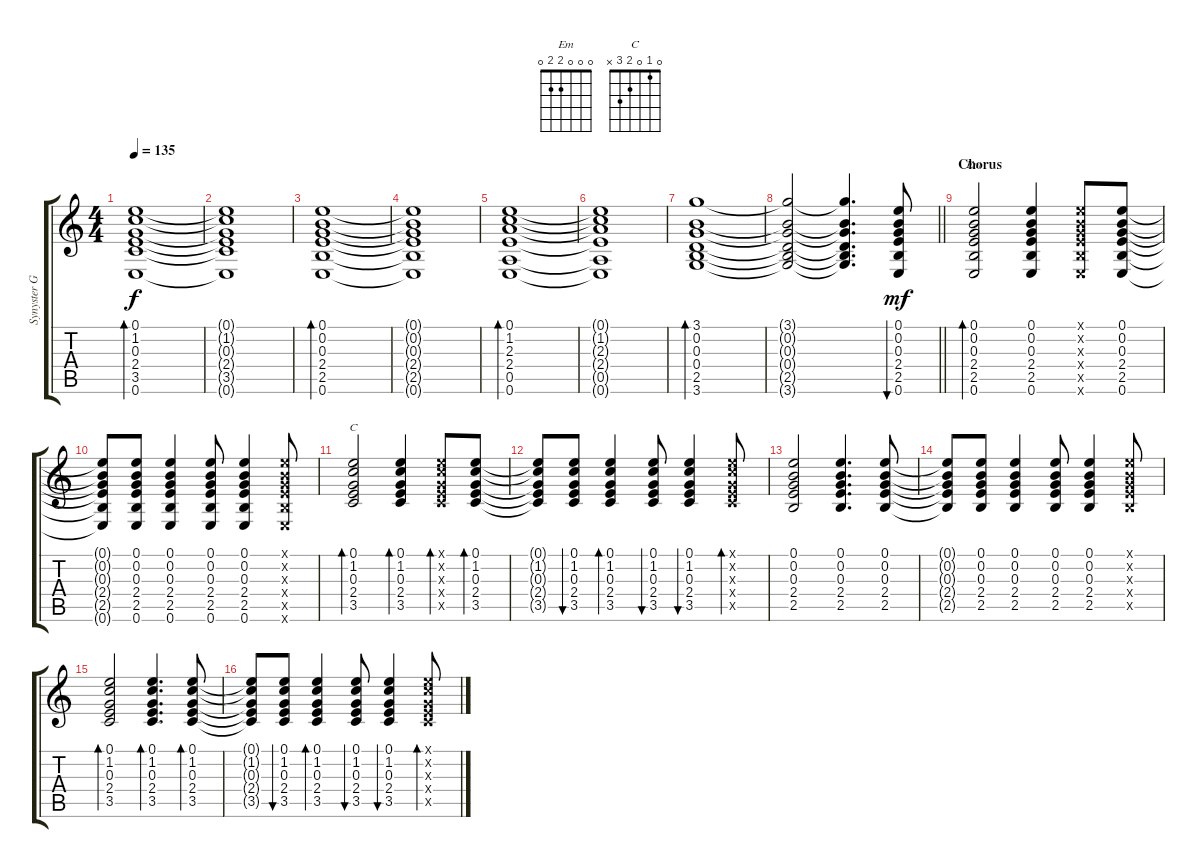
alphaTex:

\track ("Synyster Gates (Extra)" "Synyster G") {instrument electricguitarclean}
\staff {score tabs}
\tuning (E4 B3 G3 D3 A2 E2) {hide}
\chord ("Em" 0 0 0 2 2 0)
\chord ("C" 0 1 0 2 3 x)
\ts (4 4)
\tempo 135
\clef g2
\ks c
(0.1 1.2 0.3 2.4 3.5 0.6).1{bd 240 dy f} |
(0.1{t} 1.2{t} 0.3{t} 2.4{t} 3.5{t} 0.6{t}).1 |
(0.1 0.2 0.3 2.4 2.5 0.6).1{bd 240} |
(0.1{t} 0.2{t} 0.3{t} 2.4{t} 2.5{t} 0.6{t}).1 |
(0.1 1.2 2.3 2.4 0.5 0.6).1{bd 240} |
(0.1{t} 1.2{t} 2.3{t} 2.4{t} 0.5{t} 0.6{t}).1 |
(3.1 0.2 0.3 0.4 2.5 3.6).1{bd 240} |
\barLineRight lightlight
(3.1{t} 0.2{t} 0.3{t} 0.4{t} 2.5{t} 3.6{t}).2 (3.1{t} 0.2{t} 0.3{t} 0.4{t} 2.5{t} 3.6{t}).4{d} (0.1 0.2 0.3 2.4 2.5 0.6).8{bu 60 dy mf} |
\section ("" "Chorus")
(0.1 0.2 0.3 2.4 2.5 0.6).2{bd 30 ch "Em"} (0.1 0.2 0.3 2.4 2.5 0.6).4 (0.1{x} 0.2{x} 0.3{x} 2.4{x} 2.5{x} 0.6{x}).8 (0.1 0.2 0.3 2.4 2.5 0.6).8 |
(0.1{t} 0.2{t} 0.3{t} 2.4{t} 2.5{t} 0.6{t}).8 (0.1 0.2 0.3 2.4 2.5 0.6).8 (0.1 0.2 0.3 2.4 2.5 0.6).4 (0.1 0.2 0.3 2.4 2.5 0.6).8 (0.1 0.2 0.3 2.4 2.5 0.6).4 (0.1{x} 0.2{x} 0.3{x} 2.4{x} 2.5{x} 0.6{x}).8 |
(0.1 1.2 0.3 2.4 3.5).2{bd 30 ch "C"} (0.1 1.2 0.3 2.4 3.5).4{bd 30} (0.1{x} 1.2{x} 0.3{x} 2.4{x} 3.5{x}).8{bd 30} (0.1 1.2 0.3 2.4 3.5).8{bd 30} |
(0.1{t} 1.2{t} 0.3{t} 2.4{t} 3.5{t}).8 (0.1 1.2 0.3 2.4 3.5).8{bu 30} (0.1 1.2 0.3 2.4 3.5).4{bd 30} (0.1 1.2 0.3 2.4 3.5).8{bu 30} (0.1 1.2 0.3 2.4 3.5).4{bu 30} (0.1{x} 1.2{x} 0.3{x} 2.4{x} 3.5{x}).8{bd 30} |
(0.1 0.2 0.3 2.4 2.5).2 (0.1 0.2 0.3 2.4 2.5).4{d} (0.1 0.2 0.3 2.4 2.5).8 |
(0.1{t} 0.2{t} 0.3{t} 2.4{t} 2.5{t}).8 (0.1 0.2 0.3 2.4 2.5).8 (0.1 0.2 0.3 2.4 2.5).4 (0.1 0.2 0.3 2.4 2.5).8 (0.1 0.2 0.3 2.4 2.5).4 (0.1{x} 0.2{x} 0.3{x} 2.4{x} 2.5{x}).8 |
(0.1 1.2 0.3 2.4 3.5).2{bd 30} (0.1 1.2 0.3 2.4 3.5).4{d bd 30} (0.1 1.2 0.3 2.4 3.5).8{bd 30} |
(0.1{t} 1.2{t} 0.3{t} 2.4{t} 3.5{t}).8 (0.1 1.2 0.3 2.4 3.5).8{bu 30} (0.1 1.2 0.3 2.4 3.5).4{bd 30} (0.1 1.2 0.3 2.4 3.5).8{bu 30} (0.1 1.2 0.3 2.4 3.5).4{bu 30} (0.1{x} 1.2{x} 0.3{x} 2.4{x} 3.5{x}).8{bd 30}
